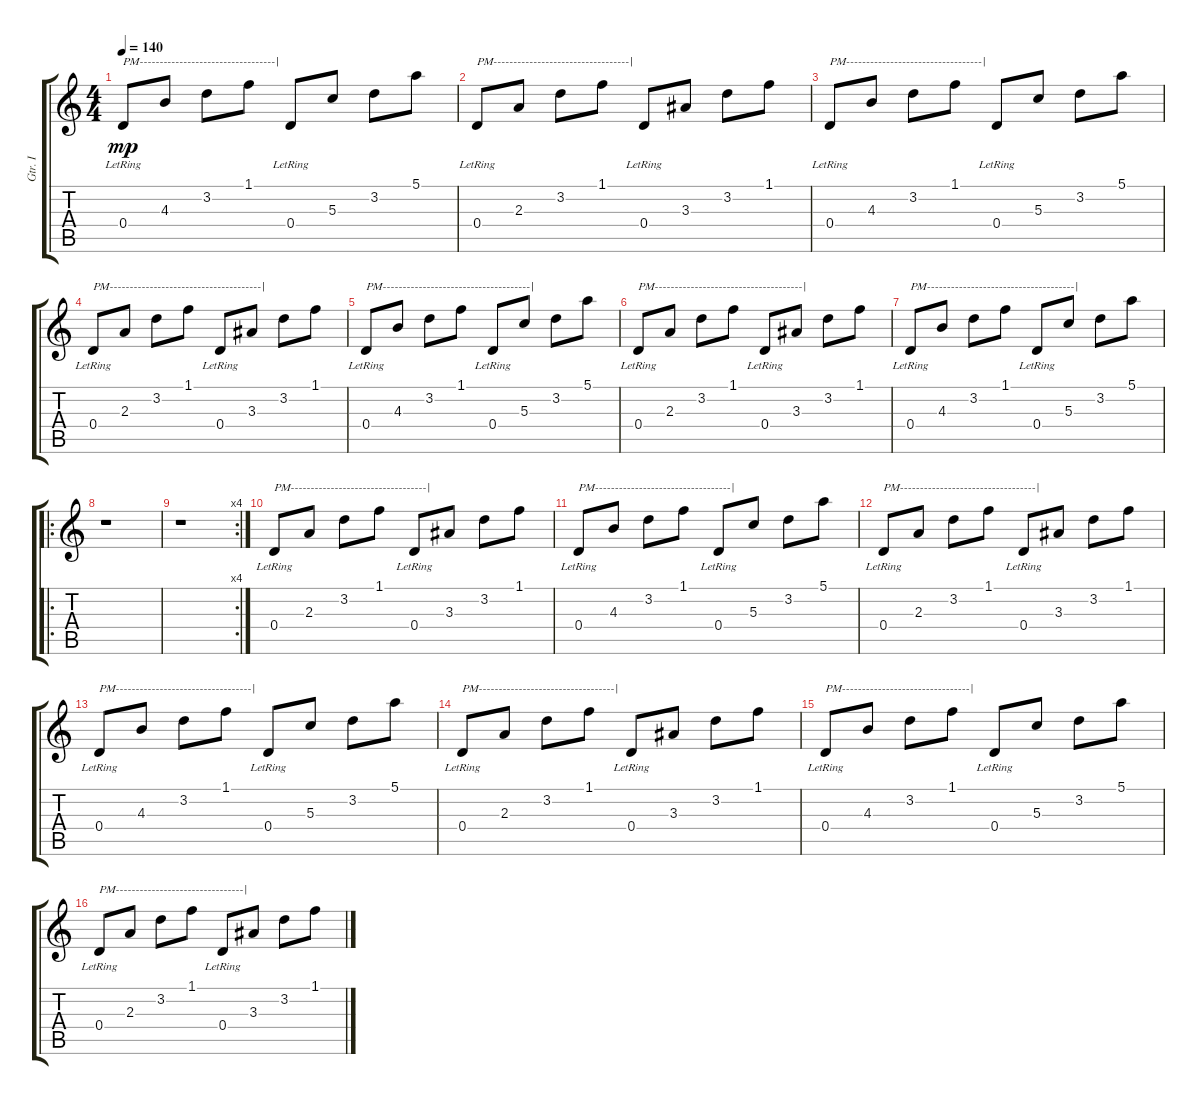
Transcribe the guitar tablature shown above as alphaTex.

\track ("Gtr. I" "Gtr. I") {instrument distortionguitar}
\staff {score tabs}
\tuning (E4 B3 G3 D3 A2 E2) {hide}
\ts (4 4)
\tempo 140
\clef g2
\ks c
0.4{lr}.8{txt "PM----------------------------------|" dy mp instrument overdrivenguitar} 4.3.8 3.2.8 1.1.8 0.4{lr}.8 5.3.8 3.2.8 5.1.8 |
0.4{lr}.8{txt "PM----------------------------------|" instrument overdrivenguitar} 2.3.8 3.2.8 1.1.8 0.4{lr}.8 3.3.8 3.2.8 1.1.8 |
0.4{lr}.8{txt "PM----------------------------------|" instrument overdrivenguitar} 4.3.8 3.2.8 1.1.8 0.4{lr}.8 5.3.8 3.2.8 5.1.8 |
0.4{lr}.8{txt "PM--------------------------------------|" instrument overdrivenguitar} 2.3.8 3.2.8 1.1.8 0.4{lr}.8 3.3.8 3.2.8 1.1.8 |
0.4{lr}.8{txt "PM-------------------------------------|" instrument overdrivenguitar} 4.3.8 3.2.8 1.1.8 0.4{lr}.8 5.3.8 3.2.8 5.1.8 |
0.4{lr}.8{txt "PM-------------------------------------|" instrument overdrivenguitar} 2.3.8 3.2.8 1.1.8 0.4{lr}.8 3.3.8 3.2.8 1.1.8 |
0.4{lr}.8{txt "PM-------------------------------------|" instrument overdrivenguitar} 4.3.8 3.2.8 1.1.8 0.4{lr}.8 5.3.8 3.2.8 5.1.8 |
\ro
r.1 |
\rc 4
r.1 |
0.4{lr}.8{txt "PM----------------------------------|" instrument overdrivenguitar} 2.3.8 3.2.8 1.1.8 0.4{lr}.8 3.3.8 3.2.8 1.1.8 |
0.4{lr}.8{txt "PM----------------------------------|" instrument overdrivenguitar} 4.3.8 3.2.8 1.1.8 0.4{lr}.8 5.3.8 3.2.8 5.1.8 |
0.4{lr}.8{txt "PM----------------------------------|" instrument overdrivenguitar} 2.3.8 3.2.8 1.1.8 0.4{lr}.8 3.3.8 3.2.8 1.1.8 |
0.4{lr}.8{txt "PM----------------------------------|" instrument overdrivenguitar} 4.3.8 3.2.8 1.1.8 0.4{lr}.8 5.3.8 3.2.8 5.1.8 |
0.4{lr}.8{txt "PM----------------------------------|" instrument overdrivenguitar} 2.3.8 3.2.8 1.1.8 0.4{lr}.8 3.3.8 3.2.8 1.1.8 |
0.4{lr}.8{txt "PM--------------------------------|" instrument overdrivenguitar} 4.3.8 3.2.8 1.1.8 0.4{lr}.8 5.3.8 3.2.8 5.1.8 |
0.4{lr}.8{txt "PM--------------------------------|" instrument overdrivenguitar} 2.3.8 3.2.8 1.1.8 0.4{lr}.8 3.3.8 3.2.8 1.1.8
